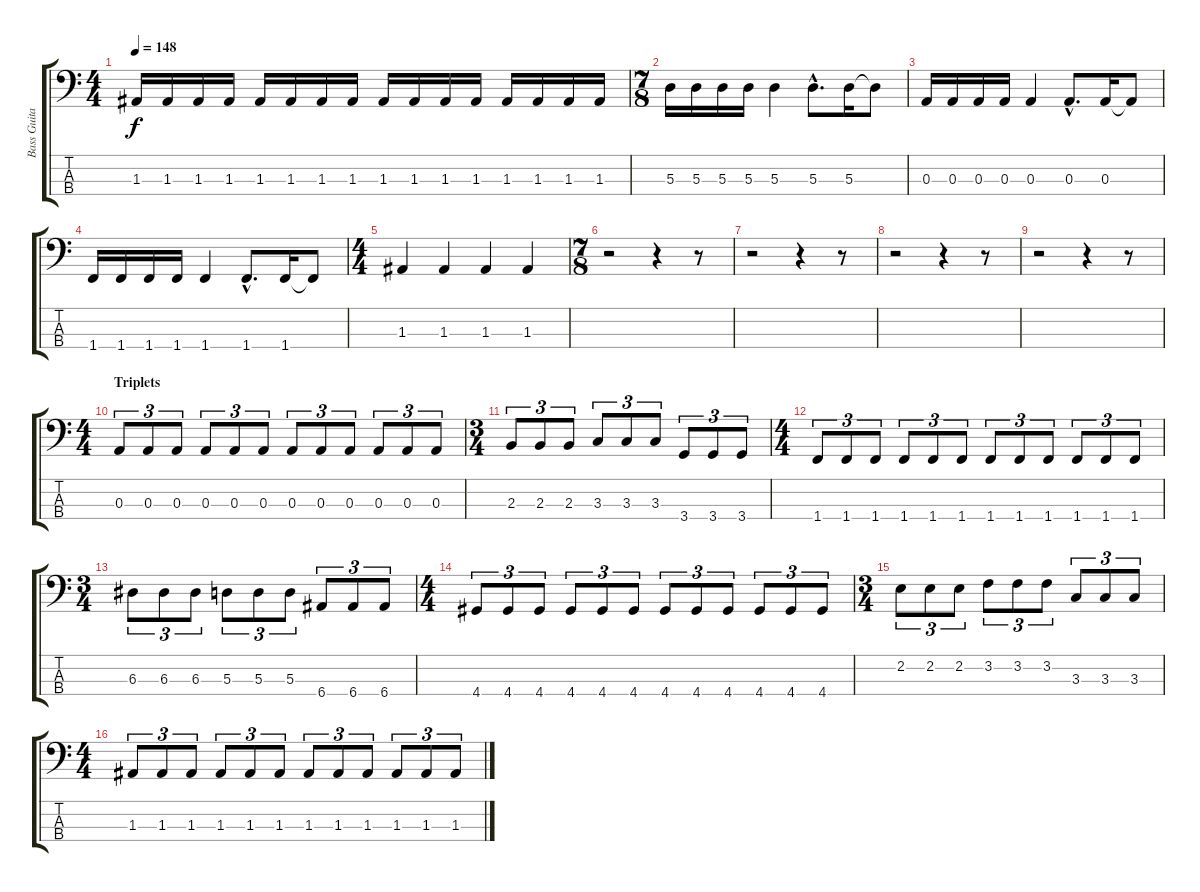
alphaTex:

\track ("Bass Guitar" "Bass Guita") {instrument electricbassfinger}
\staff {score tabs}
\tuning (G2 D2 A1 E1) {hide}
\ts (4 4)
\tempo 148
\clef f4
\ks c
1.3.16{dy f} 1.3.16 1.3.16 1.3.16 1.3.16 1.3.16 1.3.16 1.3.16 1.3.16 1.3.16 1.3.16 1.3.16 1.3.16 1.3.16 1.3.16 1.3.16 |
\ts (7 8)
5.3.16 5.3.16 5.3.16 5.3.16 5.3.4 5.3{hac}.8{d} 5.3.16 5.3{t}.8 |
0.3.16 0.3.16 0.3.16 0.3.16 0.3.4 0.3{hac}.8{d} 0.3.16 0.3{t}.8 |
1.4.16 1.4.16 1.4.16 1.4.16 1.4.4 1.4{hac}.8{d} 1.4.16 1.4{t}.8 |
\ts (4 4)
1.3.4 1.3.4 1.3.4 1.3.4 |
\ts (7 8)
r.2 r.4 r.8 |
r.2 r.4 r.8 |
r.2 r.4 r.8 |
r.2 r.4 r.8 |
\ts (4 4)
\section ("" "Triplets")
0.3.8{tu (3 2)} 0.3.8{tu (3 2)} 0.3.8{tu (3 2)} 0.3.8{tu (3 2)} 0.3.8{tu (3 2)} 0.3.8{tu (3 2)} 0.3.8{tu (3 2)} 0.3.8{tu (3 2)} 0.3.8{tu (3 2)} 0.3.8{tu (3 2)} 0.3.8{tu (3 2)} 0.3.8{tu (3 2)} |
\ts (3 4)
2.3.8{tu (3 2)} 2.3.8{tu (3 2)} 2.3.8{tu (3 2)} 3.3.8{tu (3 2)} 3.3.8{tu (3 2)} 3.3.8{tu (3 2)} 3.4.8{tu (3 2)} 3.4.8{tu (3 2)} 3.4.8{tu (3 2)} |
\ts (4 4)
1.4.8{tu (3 2)} 1.4.8{tu (3 2)} 1.4.8{tu (3 2)} 1.4.8{tu (3 2)} 1.4.8{tu (3 2)} 1.4.8{tu (3 2)} 1.4.8{tu (3 2)} 1.4.8{tu (3 2)} 1.4.8{tu (3 2)} 1.4.8{tu (3 2)} 1.4.8{tu (3 2)} 1.4.8{tu (3 2)} |
\ts (3 4)
6.3.8{tu (3 2)} 6.3.8{tu (3 2)} 6.3.8{tu (3 2)} 5.3.8{tu (3 2)} 5.3.8{tu (3 2)} 5.3.8{tu (3 2)} 6.4.8{tu (3 2)} 6.4.8{tu (3 2)} 6.4.8{tu (3 2)} |
\ts (4 4)
4.4.8{tu (3 2)} 4.4.8{tu (3 2)} 4.4.8{tu (3 2)} 4.4.8{tu (3 2)} 4.4.8{tu (3 2)} 4.4.8{tu (3 2)} 4.4.8{tu (3 2)} 4.4.8{tu (3 2)} 4.4.8{tu (3 2)} 4.4.8{tu (3 2)} 4.4.8{tu (3 2)} 4.4.8{tu (3 2)} |
\ts (3 4)
2.2.8{tu (3 2)} 2.2.8{tu (3 2)} 2.2.8{tu (3 2)} 3.2.8{tu (3 2)} 3.2.8{tu (3 2)} 3.2.8{tu (3 2)} 3.3.8{tu (3 2)} 3.3.8{tu (3 2)} 3.3.8{tu (3 2)} |
\ts (4 4)
1.3.8{tu (3 2)} 1.3.8{tu (3 2)} 1.3.8{tu (3 2)} 1.3.8{tu (3 2)} 1.3.8{tu (3 2)} 1.3.8{tu (3 2)} 1.3.8{tu (3 2)} 1.3.8{tu (3 2)} 1.3.8{tu (3 2)} 1.3.8{tu (3 2)} 1.3.8{tu (3 2)} 1.3.8{tu (3 2)}
